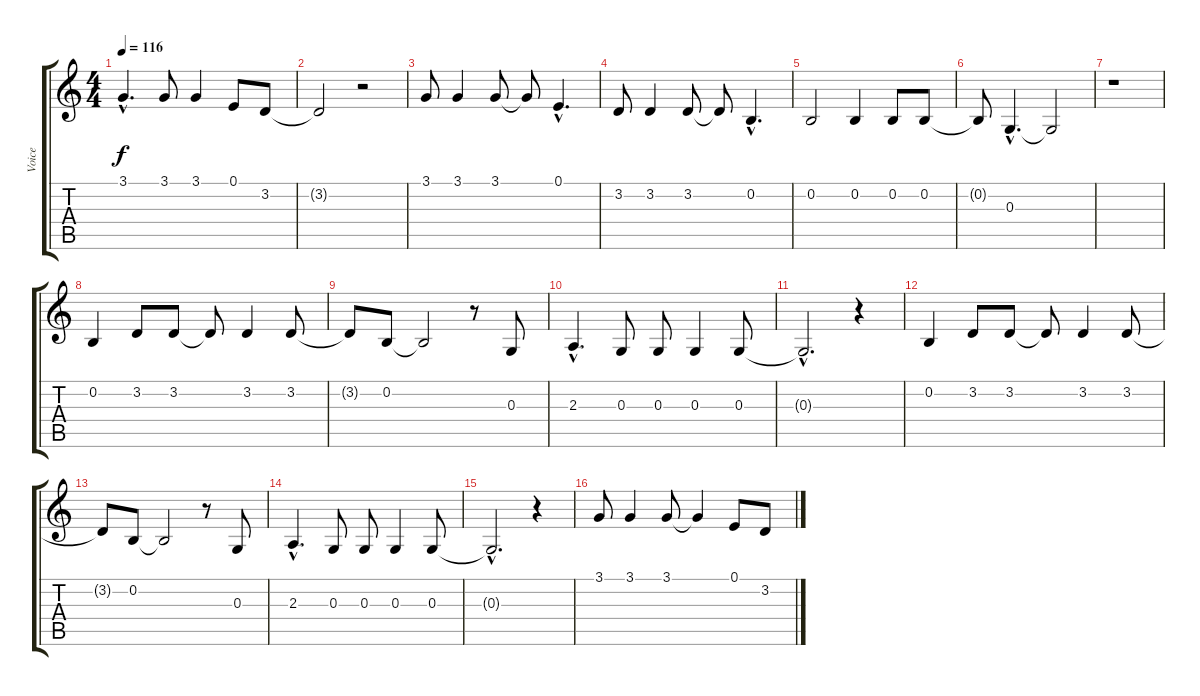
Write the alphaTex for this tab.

\track ("Voice" "Voice") {instrument synthvoice}
\staff {score tabs}
\tuning (E4 B3 G3 D3 A2 E2) {hide}
\ts (4 4)
\tempo 116
\clef g2
\ks c
3.1{hac}.4{d dy f} 3.1.8 3.1.4 0.1.8 3.2.8 |
3.2{t}.2 r.2 |
3.1.8 3.1.4 3.1.8 3.1{t}.8 0.1{hac}.4{d} |
3.2.8 3.2.4 3.2.8 3.2{t}.8 0.2{hac}.4{d} |
0.2.2 0.2.4 0.2.8 0.2.8 |
0.2{t}.8 0.3{hac}.4{d} 0.3{t}.2 |
r.1 |
0.2.4 3.2.8 3.2.8 3.2{t}.8 3.2.4 3.2.8 |
3.2{t}.8 0.2.8 0.2{t}.2 r.8 0.3.8 |
2.3{hac}.4{d} 0.3.8 0.3.8 0.3.4 0.3.8 |
0.3{hac t}.2{d} r.4 |
0.2.4 3.2.8 3.2.8 3.2{t}.8 3.2.4 3.2.8 |
3.2{t}.8 0.2.8 0.2{t}.2 r.8 0.3.8 |
2.3{hac}.4{d} 0.3.8 0.3.8 0.3.4 0.3.8 |
0.3{hac t}.2{d} r.4 |
3.1.8 3.1.4 3.1.8 3.1{t}.4 0.1.8 3.2.8
